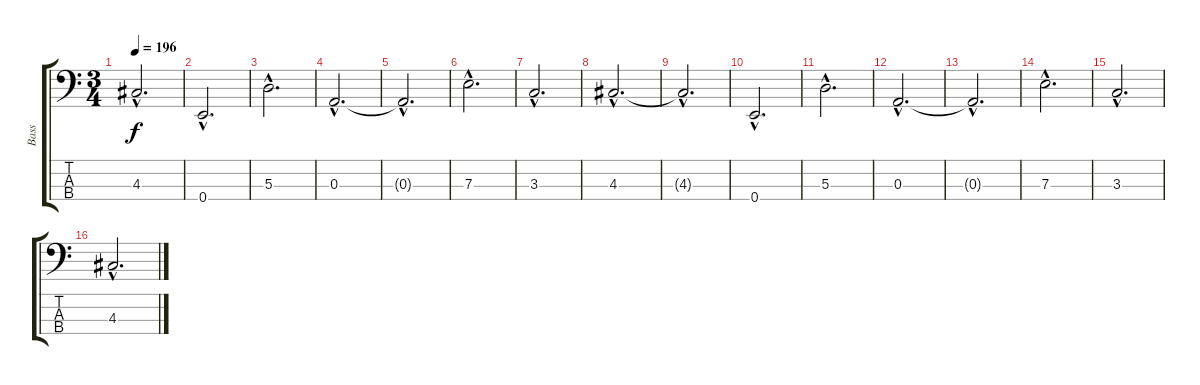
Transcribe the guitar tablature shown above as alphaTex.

\track ("Bass" "Bass") {instrument electricbassfinger}
\staff {score tabs}
\tuning (G2 D2 A1 E1) {hide}
\ts (3 4)
\tempo 196
\clef f4
\ks c
4.3{hac t}.2{d dy f} |
0.4{hac}.2{d} |
5.3{hac}.2{d} |
0.3{hac}.2{d} |
0.3{hac t}.2{d} |
7.3{hac}.2{d volume 7} |
3.3{hac}.2{d} |
4.3{hac}.2{d} |
4.3{hac t}.2{d} |
0.4{hac}.2{d} |
5.3{hac}.2{d} |
0.3{hac}.2{d} |
0.3{hac t}.2{d} |
7.3{hac}.2{d volume 0} |
3.3{hac}.2{d} |
4.3{hac}.2{d}
